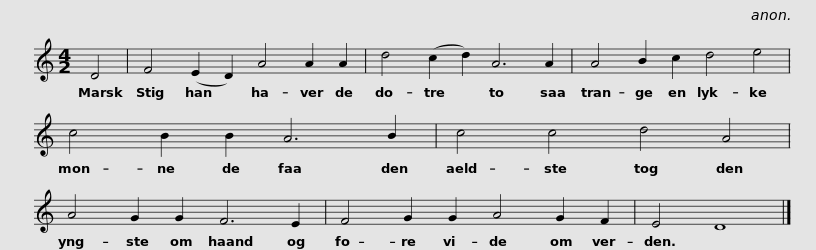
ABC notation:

X:1
L:1/8
M:4/2
I:linebreak $
K:C
V:1 treble
V:1
 D4 | F4 (E2 D2) A4 A2 A2 | d4 (c2 d2) A6 A2 | A4 B2 c2 d4 e4 | c4 B2 B2 A6 B2 |$ %5
 c4 c4 d4 A4 | A4 G2 G2 F6 E2 | F4 G2 G2 A4 G2 F2 | E4 D8 |] %9
